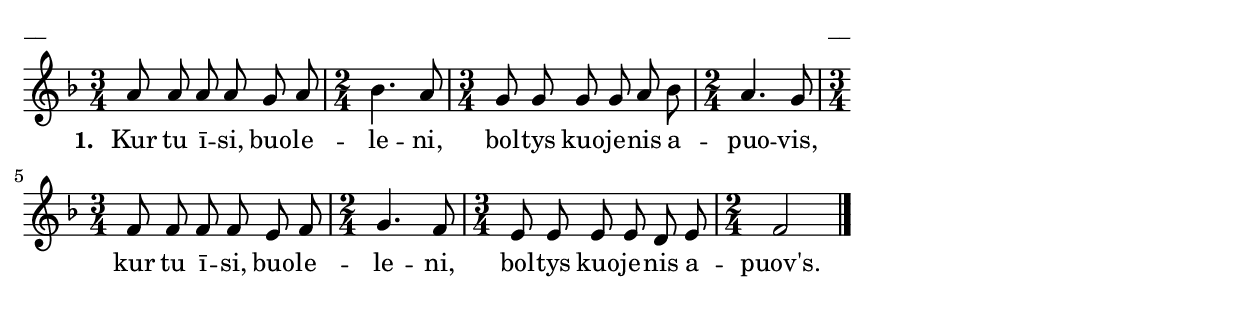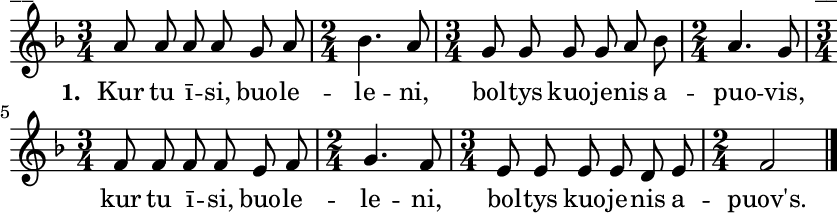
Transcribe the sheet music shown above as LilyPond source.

\version "2.13.18"
#(ly:set-option 'crop #t)
\paper {
line-width = 14\cm
left-margin = 0.4\cm
between-system-padding = 0.1\cm
between-system-space = 0.1\cm
}
% SBTZK, p.108
\layout {
indent = #0
ragged-last = ##f
}


voiceA = \relative c'' {
\clef "treble"
\key f \major
\time 3/4
a8 a a a g a | \time 2/4 bes4. a8 | \time 3/4 g g g g a bes | \time 2/4 a4. g8 |
\time 3/4 f f f f e f | \time 2/4 g4. f8 | \time 3/4 e e e e d e | \time 2/4 f2 \bar"|."
}

lyricA = \lyricmode {
\set stanza = "1. "
Kur tu ī -- si, buo -- le -- le -- ni, bol -- tys kuo -- je -- nis a -- puo -- vis,
kur tu ī -- si, buo -- le -- le -- ni, bol -- tys kuo -- je -- nis a -- puov's.
}

fullScore = <<
%\new ChordNames { \chordsA }
\new Staff {
<<
\new Voice = "voiceA" { \oneVoice \autoBeamOff \voiceA }
\new Lyrics \lyricsto "voiceA"  \lyricA
%\new Voice = "voiceB" { \voiceTwo \autoBeamOff \voiceB }
>>
}
>>



\score {
\fullScore
\header { piece = "__" opus = "__" }
}
\markup { \with-color #(x11-color 'white) \sans \smaller "__" }
\score {
\unfoldRepeats
\fullScore
\midi {
\context { \Staff \remove "Staff_performer" }
\context { \Voice \consists "Staff_performer" }
}
}


